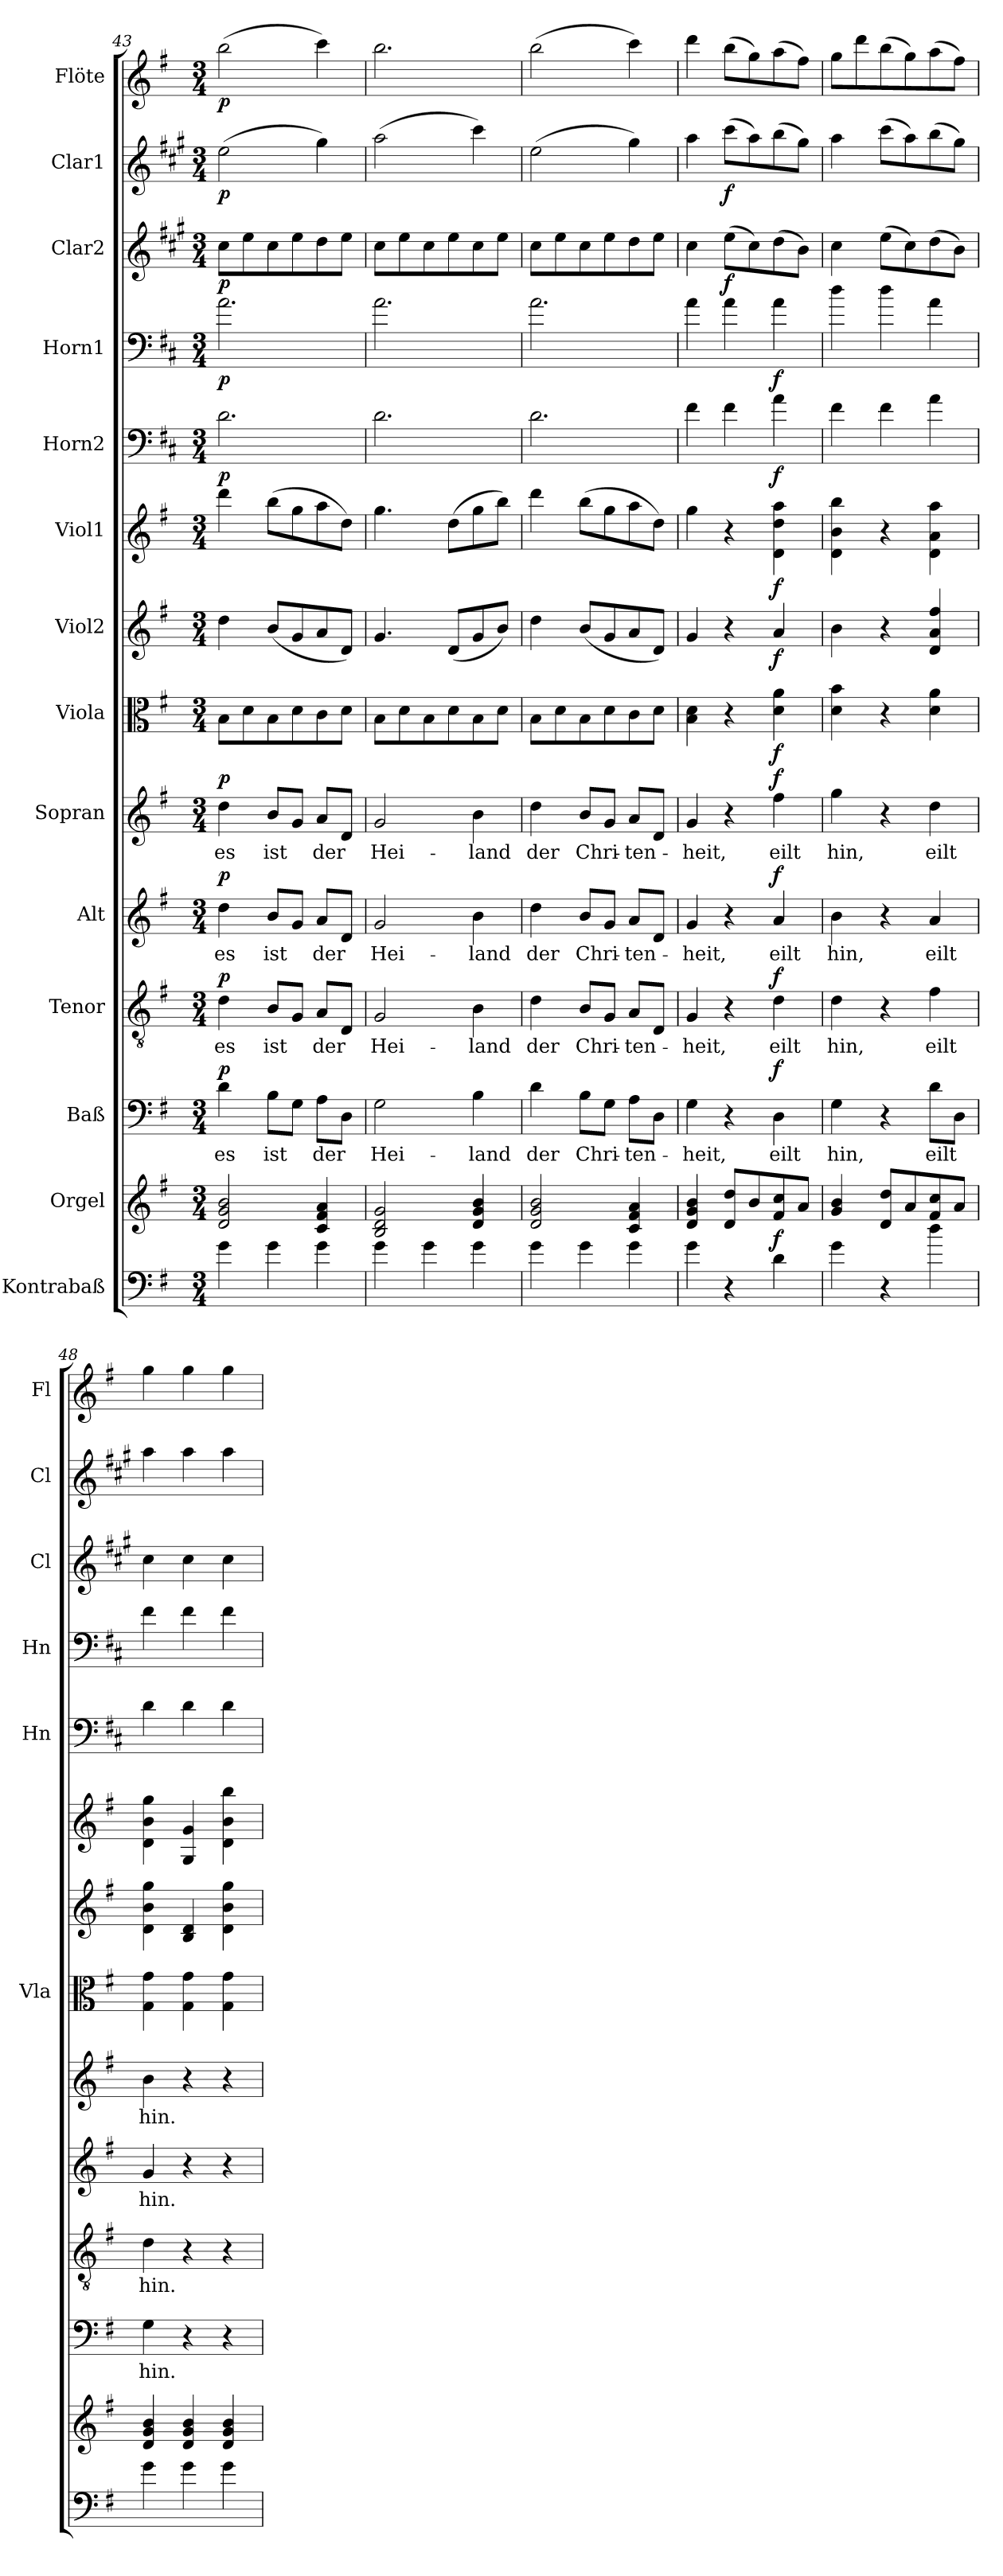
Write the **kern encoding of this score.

**kern	**dynam	**kern	**kern	**text	**dynam	**kern	**text	**dynam	**kern	**text	**dynam	**kern	**text	**dynam	**kern	**dynam	**kern	**dynam	**kern	**dynam	**kern	**dynam	**kern	**dynam	**kern	**dynam	**kern	**dynam	**kern	**dynam
*part14	*part14	*part13	*part12	*part12	*part12	*part11	*part11	*part11	*part10	*part10	*part10	*part9	*part9	*part9	*part8	*part8	*part7	*part7	*part6	*part6	*part5	*part5	*part4	*part4	*part3	*part3	*part2	*part2	*part1	*part1
*staff14	*staff14	*staff13	*staff12	*staff12	*staff12	*staff11	*staff11	*staff11	*staff10	*staff10	*staff10	*staff9	*staff9	*staff9	*staff8	*staff8	*staff7	*staff7	*staff6	*staff6	*staff5	*staff5	*staff4	*staff4	*staff3	*staff3	*staff2	*staff2	*staff1	*staff1
*I"Kontrabaß	*	*I"Orgel	*I"Baß	*	*	*I"Tenor	*	*	*I"Alt	*	*	*I"Sopran	*	*	*I"Viola	*	*I"Viol2	*	*I"Viol1	*	*I"Horn2	*	*I"Horn1	*	*I"Clar2	*	*I"Clar1	*	*I"Flöte	*
*	*	*	*	*	*	*	*	*	*	*	*	*	*	*	*I'Vla	*	*	*	*	*	*I'Hn	*	*I'Hn	*	*I'Cl	*	*I'Cl	*	*I'Fl	*
*clefF4	*	*clefG2	*clefF4	*	*	*clefGv2	*	*	*clefG2	*	*	*clefG2	*	*	*clefC3	*	*clefG2	*	*clefG2	*	*clefF4	*	*clefF4	*	*clefG2	*	*clefG2	*	*clefG2	*
*ITrd7c12	*	*	*	*	*	*	*	*	*	*	*	*	*	*	*	*	*	*	*	*	*ITrd4c7	*	*ITrd4c7	*	*ITrd1c2	*	*ITrd1c2	*	*	*
*k[f#]	*	*k[f#]	*k[f#]	*	*	*k[f#]	*	*	*k[f#]	*	*	*k[f#]	*	*	*k[f#]	*	*k[f#]	*	*k[f#]	*	*k[f#]	*	*k[f#]	*	*k[f#]	*	*k[f#]	*	*k[f#]	*
*G:	*	*G:	*G:	*	*	*G:	*	*	*G:	*	*	*G:	*	*	*G:	*	*G:	*	*G:	*	*G:	*	*G:	*	*G:	*	*G:	*	*G:	*
*M3/4	*	*M3/4	*M3/4	*	*	*M3/4	*	*	*M3/4	*	*	*M3/4	*	*	*M3/4	*	*M3/4	*	*M3/4	*	*M3/4	*	*M3/4	*	*M3/4	*	*M3/4	*	*M3/4	*
=43	=43	=43	=43	=43	=43	=43	=43	=43	=43	=43	=43	=43	=43	=43	=43	=43	=43	=43	=43	=43	=43	=43	=43	=43	=43	=43	=43	=43	=43	=43
!	!	!	!	!LO:LY:b	!LO:DY:a	!	!LO:LY:b	!LO:DY:a	!	!LO:LY:b	!LO:DY:a	!	!LO:LY:b	!LO:DY:a	!	!	!	!	!	!	!	!LO:DY:b	!	!LO:DY:b	!	!LO:DY:b	!	!LO:DY:b	!	!LO:DY:b
4G\	.	2d/ 2g/ 2b/	4d\	es	p	4d\	es	p	4dd\	es	p	4dd\	es	p	8B\L	.	4dd\	.	4ddd\	.	2.G\	p	2.d\	p	8b\L	p	(>2dd\	p	(>2bb\	p
.	.	.	.	.	.	.	.	.	.	.	.	.	.	.	8d\	.	.	.	.	.	.	.	.	.	8dd\	.	.	.	.	.
!	!	!	!	!LO:LY:b	!	!	!LO:LY:b	!	!	!LO:LY:b	!	!	!LO:LY:b	!	!	!	!	!	!	!	!	!	!	!	!	!	!	!	!	!
4G\	.	.	8B\L	ist	.	8B/L	ist	.	8b/L	ist	.	8b/L	ist	.	8B\	.	(<8b/L	.	(>8bb\L	.	.	.	.	.	8b\	.	.	.	.	.
.	.	.	8G\J	.	.	8G/J	.	.	8g/J	.	.	8g/J	.	.	8d\	.	8g/	.	8gg\	.	.	.	.	.	8dd\	.	.	.	.	.
!	!	!	!	!LO:LY:b	!	!	!LO:LY:b	!	!	!LO:LY:b	!	!	!LO:LY:b	!	!	!	!	!	!	!	!	!	!	!	!	!	!	!	!	!
4G\	.	4c/ 4f#/ 4a/	8A\L	der	.	8A/L	der	.	8a/L	der	.	8a/L	der	.	8c\	.	8a/	.	8aa\	.	.	.	.	.	8cc\	.	4ff#\)	.	4ccc\)	.
.	.	.	8D\J	.	.	8D/J	.	.	8d/J	.	.	8d/J	.	.	8d\J	.	8d/J)	.	8dd\J)	.	.	.	.	.	8dd\J	.	.	.	.	.
=44	=44	=44	=44	=44	=44	=44	=44	=44	=44	=44	=44	=44	=44	=44	=44	=44	=44	=44	=44	=44	=44	=44	=44	=44	=44	=44	=44	=44	=44	=44
!	!	!	!	!LO:LY:b	!	!	!LO:LY:b	!	!	!LO:LY:b	!	!	!LO:LY:b	!	!	!	!	!	!	!	!	!	!	!	!	!	!	!	!	!
4G\	.	2B/ 2d/ 2g/	2G\	Hei-	.	2G/	Hei-	.	2g/	Hei-	.	2g/	Hei-	.	8B\L	.	4.g/	.	4.gg\	.	2.G\	.	2.d\	.	8b\L	.	(>2gg\	.	2.bb\	.
.	.	.	.	.	.	.	.	.	.	.	.	.	.	.	8d\	.	.	.	.	.	.	.	.	.	8dd\	.	.	.	.	.
4G\	.	.	.	.	.	.	.	.	.	.	.	.	.	.	8B\	.	.	.	.	.	.	.	.	.	8b\	.	.	.	.	.
.	.	.	.	.	.	.	.	.	.	.	.	.	.	.	8d\	.	(<8d/L	.	(>8dd\L	.	.	.	.	.	8dd\	.	.	.	.	.
!	!	!	!	!LO:LY:b	!	!	!LO:LY:b	!	!	!LO:LY:b	!	!	!LO:LY:b	!	!	!	!	!	!	!	!	!	!	!	!	!	!	!	!	!
4G\	.	4d/ 4g/ 4b/	4B\	-land	.	4B\	-land	.	4b\	-land	.	4b\	-land	.	8B\	.	8g/	.	8gg\	.	.	.	.	.	8b\	.	4bb\)	.	.	.
.	.	.	.	.	.	.	.	.	.	.	.	.	.	.	8d\J	.	8b/J)	.	8bb\J)	.	.	.	.	.	8dd\J	.	.	.	.	.
!!LO:PB:g=z
=45	=45	=45	=45	=45	=45	=45	=45	=45	=45	=45	=45	=45	=45	=45	=45	=45	=45	=45	=45	=45	=45	=45	=45	=45	=45	=45	=45	=45	=45	=45
!	!	!	!	!LO:LY:b	!	!	!LO:LY:b	!	!	!LO:LY:b	!	!	!LO:LY:b	!	!	!	!	!	!	!	!	!	!	!	!	!	!	!	!	!
4G\	.	2d/ 2g/ 2b/	4d\	der	.	4d\	der	.	4dd\	der	.	4dd\	der	.	8B\L	.	4dd\	.	4ddd\	.	2.G\	.	2.d\	.	8b\L	.	(>2dd\	.	(>2bb\	.
.	.	.	.	.	.	.	.	.	.	.	.	.	.	.	8d\	.	.	.	.	.	.	.	.	.	8dd\	.	.	.	.	.
!	!	!	!	!LO:LY:b	!	!	!LO:LY:b	!	!	!LO:LY:b	!	!	!LO:LY:b	!	!	!	!	!	!	!	!	!	!	!	!	!	!	!	!	!
4G\	.	.	8B\L	Chri-	.	8B/L	Chri-	.	8b/L	Chri-	.	8b/L	Chri-	.	8B\	.	(<8b/L	.	(>8bb\L	.	.	.	.	.	8b\	.	.	.	.	.
.	.	.	8G\J	.	.	8G/J	.	.	8g/J	.	.	8g/J	.	.	8d\	.	8g/	.	8gg\	.	.	.	.	.	8dd\	.	.	.	.	.
!	!	!	!	!LO:LY:b	!	!	!LO:LY:b	!	!	!LO:LY:b	!	!	!LO:LY:b	!	!	!	!	!	!	!	!	!	!	!	!	!	!	!	!	!
4G\	.	4c/ 4f#/ 4a/	8A\L	-ten-	.	8A/L	-ten-	.	8a/L	-ten-	.	8a/L	-ten-	.	8c\	.	8a/	.	8aa\	.	.	.	.	.	8cc\	.	4ff#\)	.	4ccc\)	.
.	.	.	8D\J	.	.	8D/J	.	.	8d/J	.	.	8d/J	.	.	8d\J	.	8d/J)	.	8dd\J)	.	.	.	.	.	8dd\J	.	.	.	.	.
=46	=46	=46	=46	=46	=46	=46	=46	=46	=46	=46	=46	=46	=46	=46	=46	=46	=46	=46	=46	=46	=46	=46	=46	=46	=46	=46	=46	=46	=46	=46
!	!	!	!	!LO:LY:b	!	!	!LO:LY:b	!	!	!LO:LY:b	!	!	!LO:LY:b	!	!	!	!	!	!	!	!	!	!	!	!	!	!	!	!	!
4G\	.	4d/ 4g/ 4b/	4G\	-heit,	.	4G/	-heit,	.	4g/	-heit,	.	4g/	-heit,	.	4B\ 4d\	.	4g/	.	4gg\	.	4B\	.	4d\	.	4b\	.	4gg\	.	4ddd\	.
!	!	!	!	!	!	!	!	!	!	!	!	!	!	!	!	!	!	!	!	!	!	!	!	!	!	!LO:DY:b	!	!LO:DY:b	!	!
4r	.	8d/ 8dd/L	4r	.	.	4r	.	.	4r	.	.	4r	.	.	4r	.	4r	.	4r	.	4B\	.	4d\	.	(>8dd\L	f	(>8bb\L	f	(>8bb\L	.
.	.	8b/	.	.	.	.	.	.	.	.	.	.	.	.	.	.	.	.	.	.	.	.	.	.	8b\)	.	8gg\)	.	8gg\)	.
!	!LO:DY:a	!	!	!LO:LY:b	!LO:DY:b	!	!LO:LY:b	!LO:DY:a	!	!LO:LY:b	!LO:DY:a	!	!LO:LY:b	!LO:DY:a	!	!LO:DY:b	!	!LO:DY:b	!	!LO:DY:b	!	!LO:DY:b	!	!LO:DY:b	!	!	!	!	!	!
4D\	f	8f#/ 8cc/	4D\	eilt	f	4d\	eilt	f	4a/	eilt	f	4ff#\	eilt	f	4d\ 4a\	f	4a/	f	4d\ 4dd\ 4aa\	f	4d\	f	4d\	f	(>8cc\	.	(>8aa\	.	(>8aa\	.
.	.	8a/J	.	.	.	.	.	.	.	.	.	.	.	.	.	.	.	.	.	.	.	.	.	.	8a\J)	.	8ff#\J)	.	8ff#\J)	.
=47	=47	=47	=47	=47	=47	=47	=47	=47	=47	=47	=47	=47	=47	=47	=47	=47	=47	=47	=47	=47	=47	=47	=47	=47	=47	=47	=47	=47	=47	=47
!	!	!	!	!LO:LY:b	!	!	!LO:LY:b	!	!	!LO:LY:b	!	!	!LO:LY:b	!	!	!	!	!	!	!	!	!	!	!	!	!	!	!	!	!
4G\	.	4g/ 4b/	4G\	hin,	.	4d\	hin,	.	4b\	hin,	.	4gg\	hin,	.	4d\ 4b\	.	4b\	.	4d\ 4b\ 4bb\	.	4B\	.	4g\	.	4b\	.	4gg\	.	8gg\L	.
.	.	.	.	.	.	.	.	.	.	.	.	.	.	.	.	.	.	.	.	.	.	.	.	.	.	.	.	.	8ddd\	.
4r	.	8d/ 8dd/L	4r	.	.	4r	.	.	4r	.	.	4r	.	.	4r	.	4r	.	4r	.	4B\	.	4g\	.	(>8dd\L	.	(>8bb\L	.	(>8bb\	.
.	.	8a/	.	.	.	.	.	.	.	.	.	.	.	.	.	.	.	.	.	.	.	.	.	.	8b\)	.	8gg\)	.	8gg\)	.
!	!	!	!	!LO:LY:b	!	!	!LO:LY:b	!	!	!LO:LY:b	!	!	!LO:LY:b	!	!	!	!	!	!	!	!	!	!	!	!	!	!	!	!	!
4d\	.	8f#/ 8cc/	8d\L	eilt	.	4f#\	eilt	.	4a/	eilt	.	4dd\	eilt	.	4d\ 4a\	.	4d/ 4a/ 4ff#/	.	4d\ 4a\ 4aa\	.	4d\	.	4d\	.	(>8cc\	.	(>8aa\	.	(>8aa\	.
.	.	8a/J	8D\J	.	.	.	.	.	.	.	.	.	.	.	.	.	.	.	.	.	.	.	.	.	8a\J)	.	8ff#\J)	.	8ff#\J)	.
=48	=48	=48	=48	=48	=48	=48	=48	=48	=48	=48	=48	=48	=48	=48	=48	=48	=48	=48	=48	=48	=48	=48	=48	=48	=48	=48	=48	=48	=48	=48
!	!	!	!	!LO:LY:b	!	!	!LO:LY:b	!	!	!LO:LY:b	!	!	!LO:LY:b	!	!	!	!	!	!	!	!	!	!	!	!	!	!	!	!	!
4G\	.	4d/ 4g/ 4b/	4G\	hin.	.	4d\	hin.	.	4g/	hin.	.	4b\	hin.	.	4G\ 4g\	.	4d\ 4b\ 4gg\	.	4d\ 4b\ 4gg\	.	4G\	.	4B\	.	4b\	.	4gg\	.	4gg\	.
4G\	.	4d/ 4g/ 4b/	4r	.	.	4r	.	.	4r	.	.	4r	.	.	4G\ 4g\	.	4B/ 4d/	.	4G/ 4g/	.	4G\	.	4B\	.	4b\	.	4gg\	.	4gg\	.
4G\	.	4d/ 4g/ 4b/	4r	.	.	4r	.	.	4r	.	.	4r	.	.	4G\ 4g\	.	4d\ 4b\ 4gg\	.	4d\ 4b\ 4bb\	.	4G\	.	4B\	.	4b\	.	4gg\	.	4gg\	.
=	=	=	=	=	=	=	=	=	=	=	=	=	=	=	=	=	=	=	=	=	=	=	=	=	=	=	=	=	=	=
*-	*-	*-	*-	*-	*-	*-	*-	*-	*-	*-	*-	*-	*-	*-	*-	*-	*-	*-	*-	*-	*-	*-	*-	*-	*-	*-	*-	*-	*-	*-
